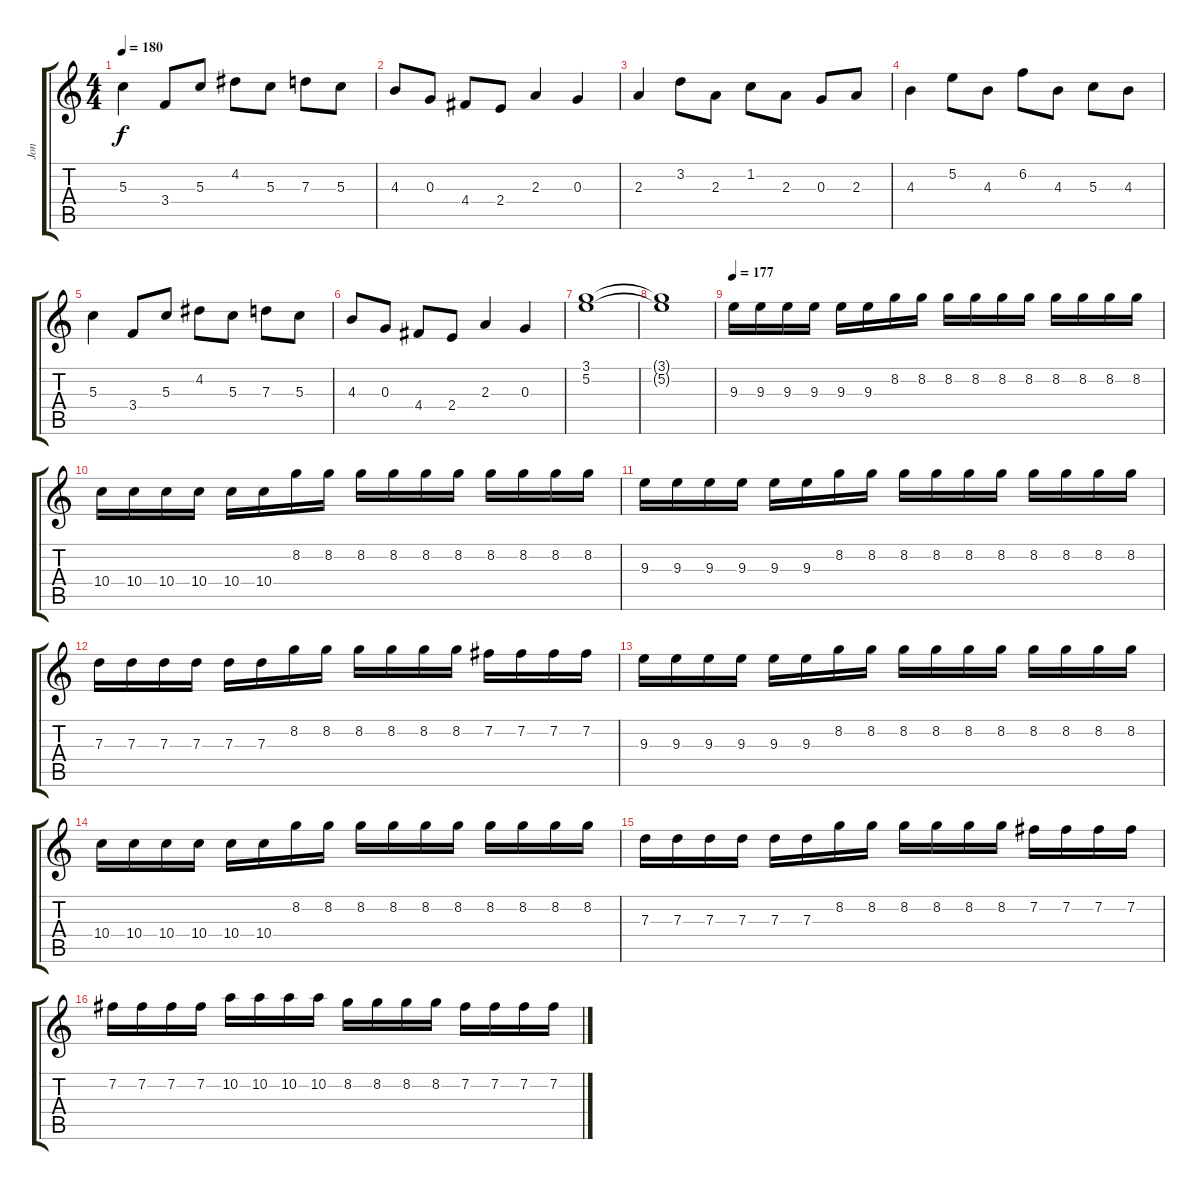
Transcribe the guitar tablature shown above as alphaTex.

\track ("Jon" "Jon") {instrument distortionguitar}
\staff {score tabs}
\tuning (E4 B3 G3 D3 A2 E2) {hide}
\ts (4 4)
\tempo 180
\clef g2
\ks c
5.3.4{dy f} 3.4.8 5.3.8 4.2.8 5.3.8 7.3.8 5.3.8 |
4.3.8 0.3.8 4.4.8 2.4.8 2.3.4 0.3.4 |
2.3.4 3.2.8 2.3.8 1.2.8 2.3.8 0.3.8 2.3.8 |
4.3.4 5.2.8 4.3.8 6.2.8 4.3.8 5.3.8 4.3.8 |
5.3.4 3.4.8 5.3.8 4.2.8 5.3.8 7.3.8 5.3.8 |
4.3.8 0.3.8 4.4.8 2.4.8 2.3.4 0.3.4 |
(3.1 5.2).1 |
(3.1{t} 5.2{t}).1 |
\tempo 177
9.3.16 9.3.16 9.3.16 9.3.16 9.3.16 9.3.16 8.2.16 8.2.16 8.2.16 8.2.16 8.2.16 8.2.16 8.2.16 8.2.16 8.2.16 8.2.16 |
10.4.16 10.4.16 10.4.16 10.4.16 10.4.16 10.4.16 8.2.16 8.2.16 8.2.16 8.2.16 8.2.16 8.2.16 8.2.16 8.2.16 8.2.16 8.2.16 |
9.3.16 9.3.16 9.3.16 9.3.16 9.3.16 9.3.16 8.2.16 8.2.16 8.2.16 8.2.16 8.2.16 8.2.16 8.2.16 8.2.16 8.2.16 8.2.16 |
7.3.16 7.3.16 7.3.16 7.3.16 7.3.16 7.3.16 8.2.16 8.2.16 8.2.16 8.2.16 8.2.16 8.2.16 7.2.16 7.2.16 7.2.16 7.2.16 |
9.3.16 9.3.16 9.3.16 9.3.16 9.3.16 9.3.16 8.2.16 8.2.16 8.2.16 8.2.16 8.2.16 8.2.16 8.2.16 8.2.16 8.2.16 8.2.16 |
10.4.16 10.4.16 10.4.16 10.4.16 10.4.16 10.4.16 8.2.16 8.2.16 8.2.16 8.2.16 8.2.16 8.2.16 8.2.16 8.2.16 8.2.16 8.2.16 |
7.3.16 7.3.16 7.3.16 7.3.16 7.3.16 7.3.16 8.2.16 8.2.16 8.2.16 8.2.16 8.2.16 8.2.16 7.2.16 7.2.16 7.2.16 7.2.16 |
7.2.16 7.2.16 7.2.16 7.2.16 10.2.16 10.2.16 10.2.16 10.2.16 8.2.16 8.2.16 8.2.16 8.2.16 7.2.16 7.2.16 7.2.16 7.2.16
